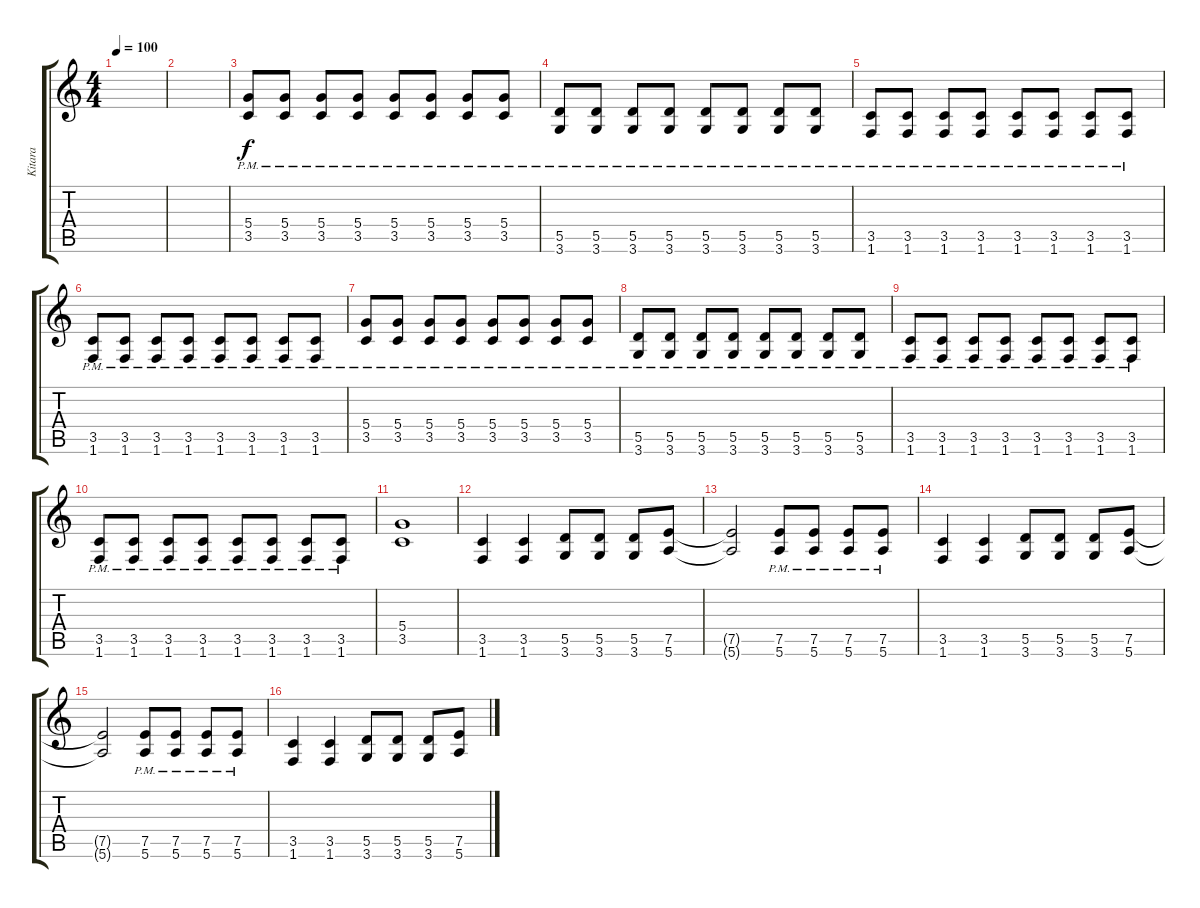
\track ("Kitara" "Kitara") {instrument overdrivenguitar}
\staff {score tabs}
\tuning (E4 B3 G3 D3 A2 E2) {hide}
\ts (4 4)
\tempo 100
\clef g2
\ks c
|
|
(5.4{pm} 3.5{pm}).8{instrument overdrivenguitar} (5.4{pm} 3.5{pm}).8 (5.4{pm} 3.5{pm}).8 (5.4{pm} 3.5{pm}).8 (5.4{pm} 3.5{pm}).8 (5.4{pm} 3.5{pm}).8 (5.4{pm} 3.5{pm}).8 (5.4{pm} 3.5{pm}).8 |
(5.5{pm} 3.6{pm}).8 (5.5{pm} 3.6{pm}).8 (5.5{pm} 3.6{pm}).8 (5.5{pm} 3.6{pm}).8 (5.5{pm} 3.6{pm}).8 (5.5{pm} 3.6{pm}).8 (5.5{pm} 3.6{pm}).8 (5.5{pm} 3.6{pm}).8 |
(3.5{pm} 1.6{pm}).8 (3.5{pm} 1.6{pm}).8 (3.5{pm} 1.6{pm}).8 (3.5{pm} 1.6{pm}).8 (3.5{pm} 1.6{pm}).8 (3.5{pm} 1.6{pm}).8 (3.5{pm} 1.6{pm}).8 (3.5{pm} 1.6{pm}).8 |
(3.5{pm} 1.6{pm}).8 (3.5{pm} 1.6{pm}).8 (3.5{pm} 1.6{pm}).8 (3.5{pm} 1.6{pm}).8 (3.5{pm} 1.6{pm}).8 (3.5{pm} 1.6{pm}).8 (3.5{pm} 1.6{pm}).8 (3.5{pm} 1.6{pm}).8 |
(5.4{pm} 3.5{pm}).8 (5.4{pm} 3.5{pm}).8 (5.4{pm} 3.5{pm}).8 (5.4{pm} 3.5{pm}).8 (5.4{pm} 3.5{pm}).8 (5.4{pm} 3.5{pm}).8 (5.4{pm} 3.5{pm}).8 (5.4{pm} 3.5{pm}).8 |
(5.5{pm} 3.6{pm}).8 (5.5{pm} 3.6{pm}).8 (5.5{pm} 3.6{pm}).8 (5.5{pm} 3.6{pm}).8 (5.5{pm} 3.6{pm}).8 (5.5{pm} 3.6{pm}).8 (5.5{pm} 3.6{pm}).8 (5.5{pm} 3.6{pm}).8 |
(3.5{pm} 1.6{pm}).8 (3.5{pm} 1.6{pm}).8 (3.5{pm} 1.6{pm}).8 (3.5{pm} 1.6{pm}).8 (3.5{pm} 1.6{pm}).8 (3.5{pm} 1.6{pm}).8 (3.5{pm} 1.6{pm}).8 (3.5{pm} 1.6{pm}).8 |
(3.5{pm} 1.6{pm}).8 (3.5{pm} 1.6{pm}).8 (3.5{pm} 1.6{pm}).8 (3.5{pm} 1.6{pm}).8 (3.5{pm} 1.6{pm}).8 (3.5{pm} 1.6{pm}).8 (3.5{pm} 1.6{pm}).8 (3.5{pm} 1.6{pm}).8 |
(5.4 3.5).1 |
(3.5 1.6).4 (3.5 1.6).4 (5.5 3.6).8 (5.5 3.6).8 (5.5 3.6).8 (7.5 5.6).8 |
(7.5{t} 5.6{t}).2 (7.5{pm} 5.6{pm}).8 (7.5{pm} 5.6{pm}).8 (7.5{pm} 5.6{pm}).8 (7.5{pm} 5.6{pm}).8 |
(3.5 1.6).4 (3.5 1.6).4 (5.5 3.6).8 (5.5 3.6).8 (5.5 3.6).8 (7.5 5.6).8 |
(7.5{t} 5.6{t}).2 (7.5{pm} 5.6{pm}).8 (7.5{pm} 5.6{pm}).8 (7.5{pm} 5.6{pm}).8 (7.5{pm} 5.6{pm}).8 |
(3.5 1.6).4 (3.5 1.6).4 (5.5 3.6).8 (5.5 3.6).8 (5.5 3.6).8 (7.5 5.6).8
